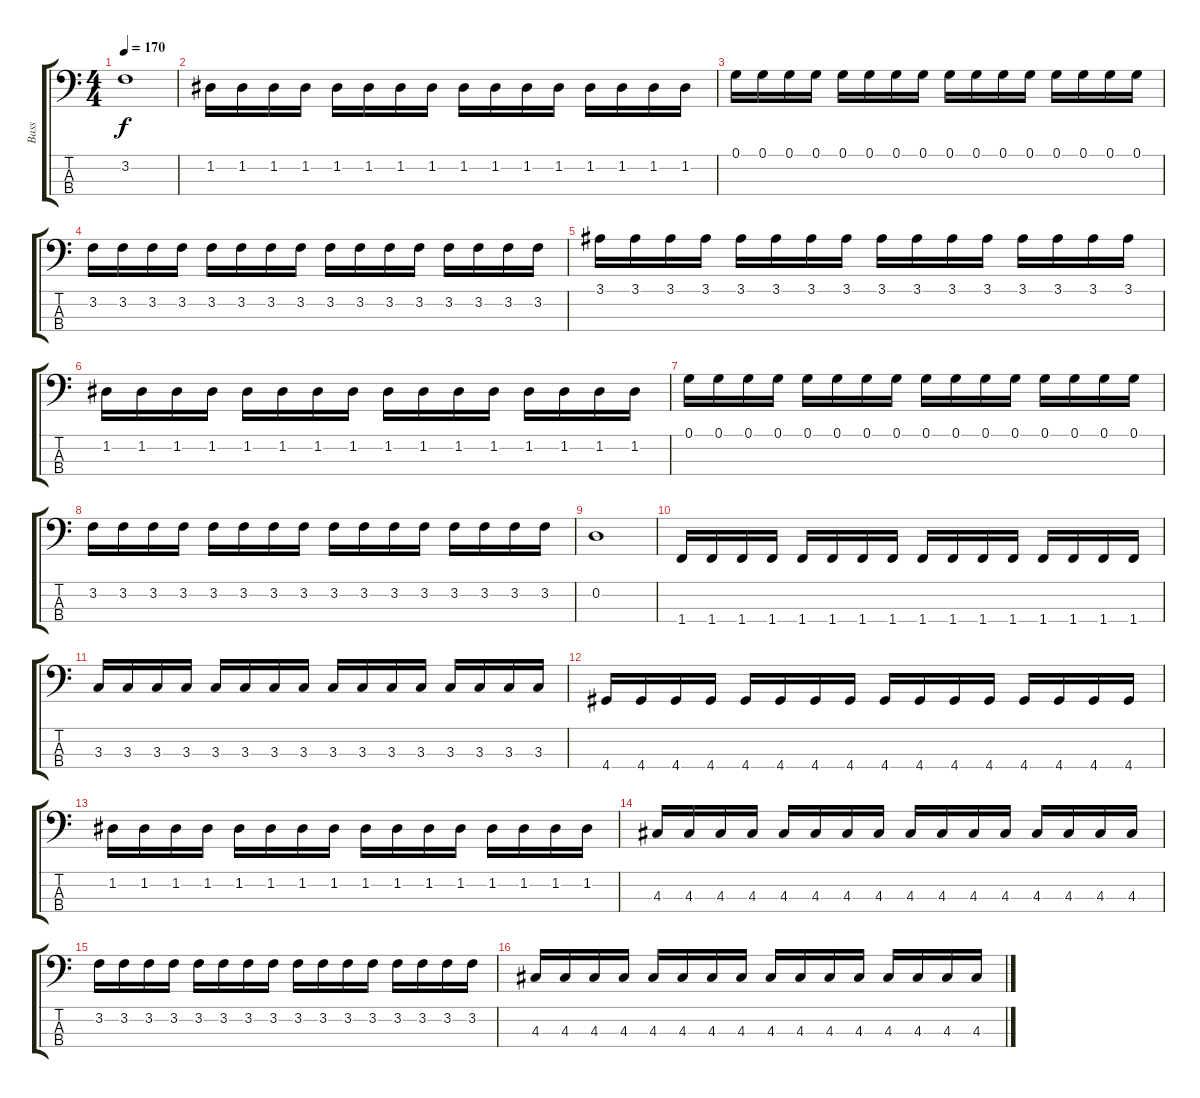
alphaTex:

\track ("Bass" "Bass") {instrument electricbassfinger}
\staff {score tabs}
\tuning (G2 D2 A1 E1) {hide}
\ts (4 4)
\tempo 170
\clef f4
\ks c
3.2.1{dy f} |
1.2.16 1.2.16 1.2.16 1.2.16 1.2.16 1.2.16 1.2.16 1.2.16 1.2.16 1.2.16 1.2.16 1.2.16 1.2.16 1.2.16 1.2.16 1.2.16 |
0.1.16 0.1.16 0.1.16 0.1.16 0.1.16 0.1.16 0.1.16 0.1.16 0.1.16 0.1.16 0.1.16 0.1.16 0.1.16 0.1.16 0.1.16 0.1.16 |
3.2.16 3.2.16 3.2.16 3.2.16 3.2.16 3.2.16 3.2.16 3.2.16 3.2.16 3.2.16 3.2.16 3.2.16 3.2.16 3.2.16 3.2.16 3.2.16 |
3.1.16 3.1.16 3.1.16 3.1.16 3.1.16 3.1.16 3.1.16 3.1.16 3.1.16 3.1.16 3.1.16 3.1.16 3.1.16 3.1.16 3.1.16 3.1.16 |
1.2.16 1.2.16 1.2.16 1.2.16 1.2.16 1.2.16 1.2.16 1.2.16 1.2.16 1.2.16 1.2.16 1.2.16 1.2.16 1.2.16 1.2.16 1.2.16 |
0.1.16 0.1.16 0.1.16 0.1.16 0.1.16 0.1.16 0.1.16 0.1.16 0.1.16 0.1.16 0.1.16 0.1.16 0.1.16 0.1.16 0.1.16 0.1.16 |
3.2.16 3.2.16 3.2.16 3.2.16 3.2.16 3.2.16 3.2.16 3.2.16 3.2.16 3.2.16 3.2.16 3.2.16 3.2.16 3.2.16 3.2.16 3.2.16 |
0.2.1 |
1.4.16 1.4.16 1.4.16 1.4.16 1.4.16 1.4.16 1.4.16 1.4.16 1.4.16 1.4.16 1.4.16 1.4.16 1.4.16 1.4.16 1.4.16 1.4.16 |
3.3.16 3.3.16 3.3.16 3.3.16 3.3.16 3.3.16 3.3.16 3.3.16 3.3.16 3.3.16 3.3.16 3.3.16 3.3.16 3.3.16 3.3.16 3.3.16 |
4.4.16 4.4.16 4.4.16 4.4.16 4.4.16 4.4.16 4.4.16 4.4.16 4.4.16 4.4.16 4.4.16 4.4.16 4.4.16 4.4.16 4.4.16 4.4.16 |
1.2.16 1.2.16 1.2.16 1.2.16 1.2.16 1.2.16 1.2.16 1.2.16 1.2.16 1.2.16 1.2.16 1.2.16 1.2.16 1.2.16 1.2.16 1.2.16 |
4.3.16 4.3.16 4.3.16 4.3.16 4.3.16 4.3.16 4.3.16 4.3.16 4.3.16 4.3.16 4.3.16 4.3.16 4.3.16 4.3.16 4.3.16 4.3.16 |
3.2.16 3.2.16 3.2.16 3.2.16 3.2.16 3.2.16 3.2.16 3.2.16 3.2.16 3.2.16 3.2.16 3.2.16 3.2.16 3.2.16 3.2.16 3.2.16 |
4.3.16 4.3.16 4.3.16 4.3.16 4.3.16 4.3.16 4.3.16 4.3.16 4.3.16 4.3.16 4.3.16 4.3.16 4.3.16 4.3.16 4.3.16 4.3.16
